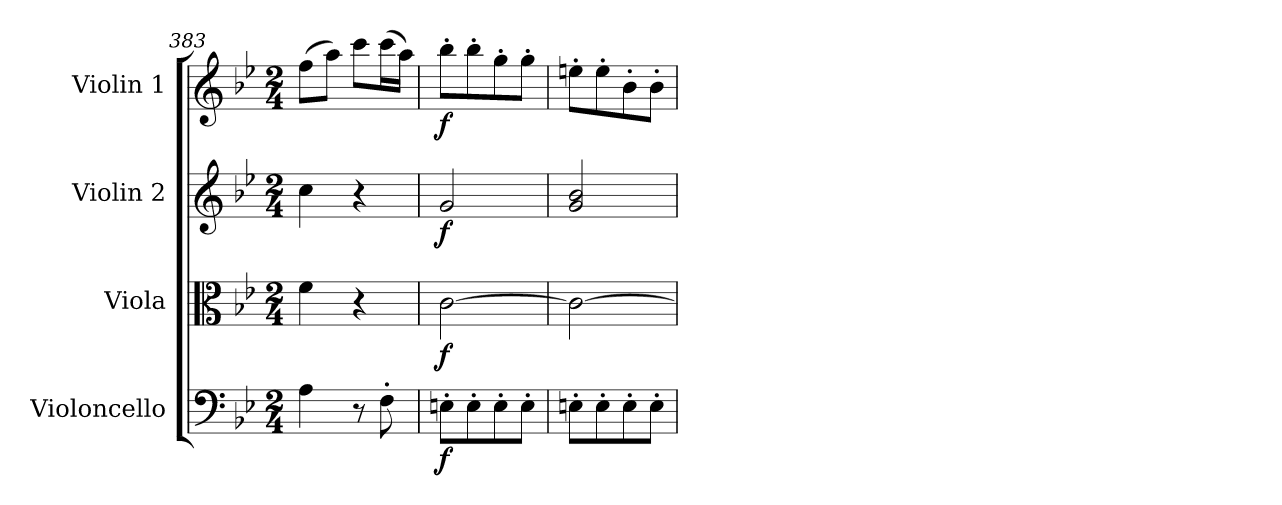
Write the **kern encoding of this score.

**kern	**dynam	**kern	**dynam	**kern	**dynam	**kern	**dynam
*part4	*part4	*part3	*part3	*part2	*part2	*part1	*part1
*staff4	*staff4	*staff3	*staff3	*staff2	*staff2	*staff1	*staff1
*I"Violoncello	*	*I"Viola	*	*I"Violin 2	*	*I"Violin 1	*
*I'Vc	*	*I'Vla	*	*I'Vln	*	*I'Vln	*
!!LO:LB:g=z
*clefF4	*	*clefC3	*	*clefG2	*	*clefG2	*
*k[b-e-]	*	*k[b-e-]	*	*k[b-e-]	*	*k[b-e-]	*
*M2/4	*	*M2/4	*	*M2/4	*	*M2/4	*
=383	=383	=383	=383	=383	=383	=383	=383
4A\	.	4f\	.	4cc\	.	(>8ff\L	.
.	.	.	.	.	.	8aa\J)	.
8r	.	4r	.	4r	.	8ccc\L	.
8F'\	.	.	.	.	.	(>16ccc\L	.
.	.	.	.	.	.	16aa\JJ)	.
=384	=384	=384	=384	=384	=384	=384	=384
!	!LO:DY:b	!	!LO:DY:b	!	!LO:DY:b	!	!LO:DY:b
8En'\L	f	[2c\	f	2g/	f	8bb-'\L	f
8E'\	.	.	.	.	.	8bb-'\	.
8E'\	.	.	.	.	.	8gg'\	.
8E'\J	.	.	.	.	.	8gg'\J	.
=385	=385	=385	=385	=385	=385	=385	=385
8En'\L	.	2c\_	.	2g/ 2b-/	.	8een'\L	.
8E'\	.	.	.	.	.	8ee'\	.
8E'\	.	.	.	.	.	8b-'\	.
8E'\J	.	.	.	.	.	8b-'\J	.
=	=	=	=	=	=	=	=
*-	*-	*-	*-	*-	*-	*-	*-
